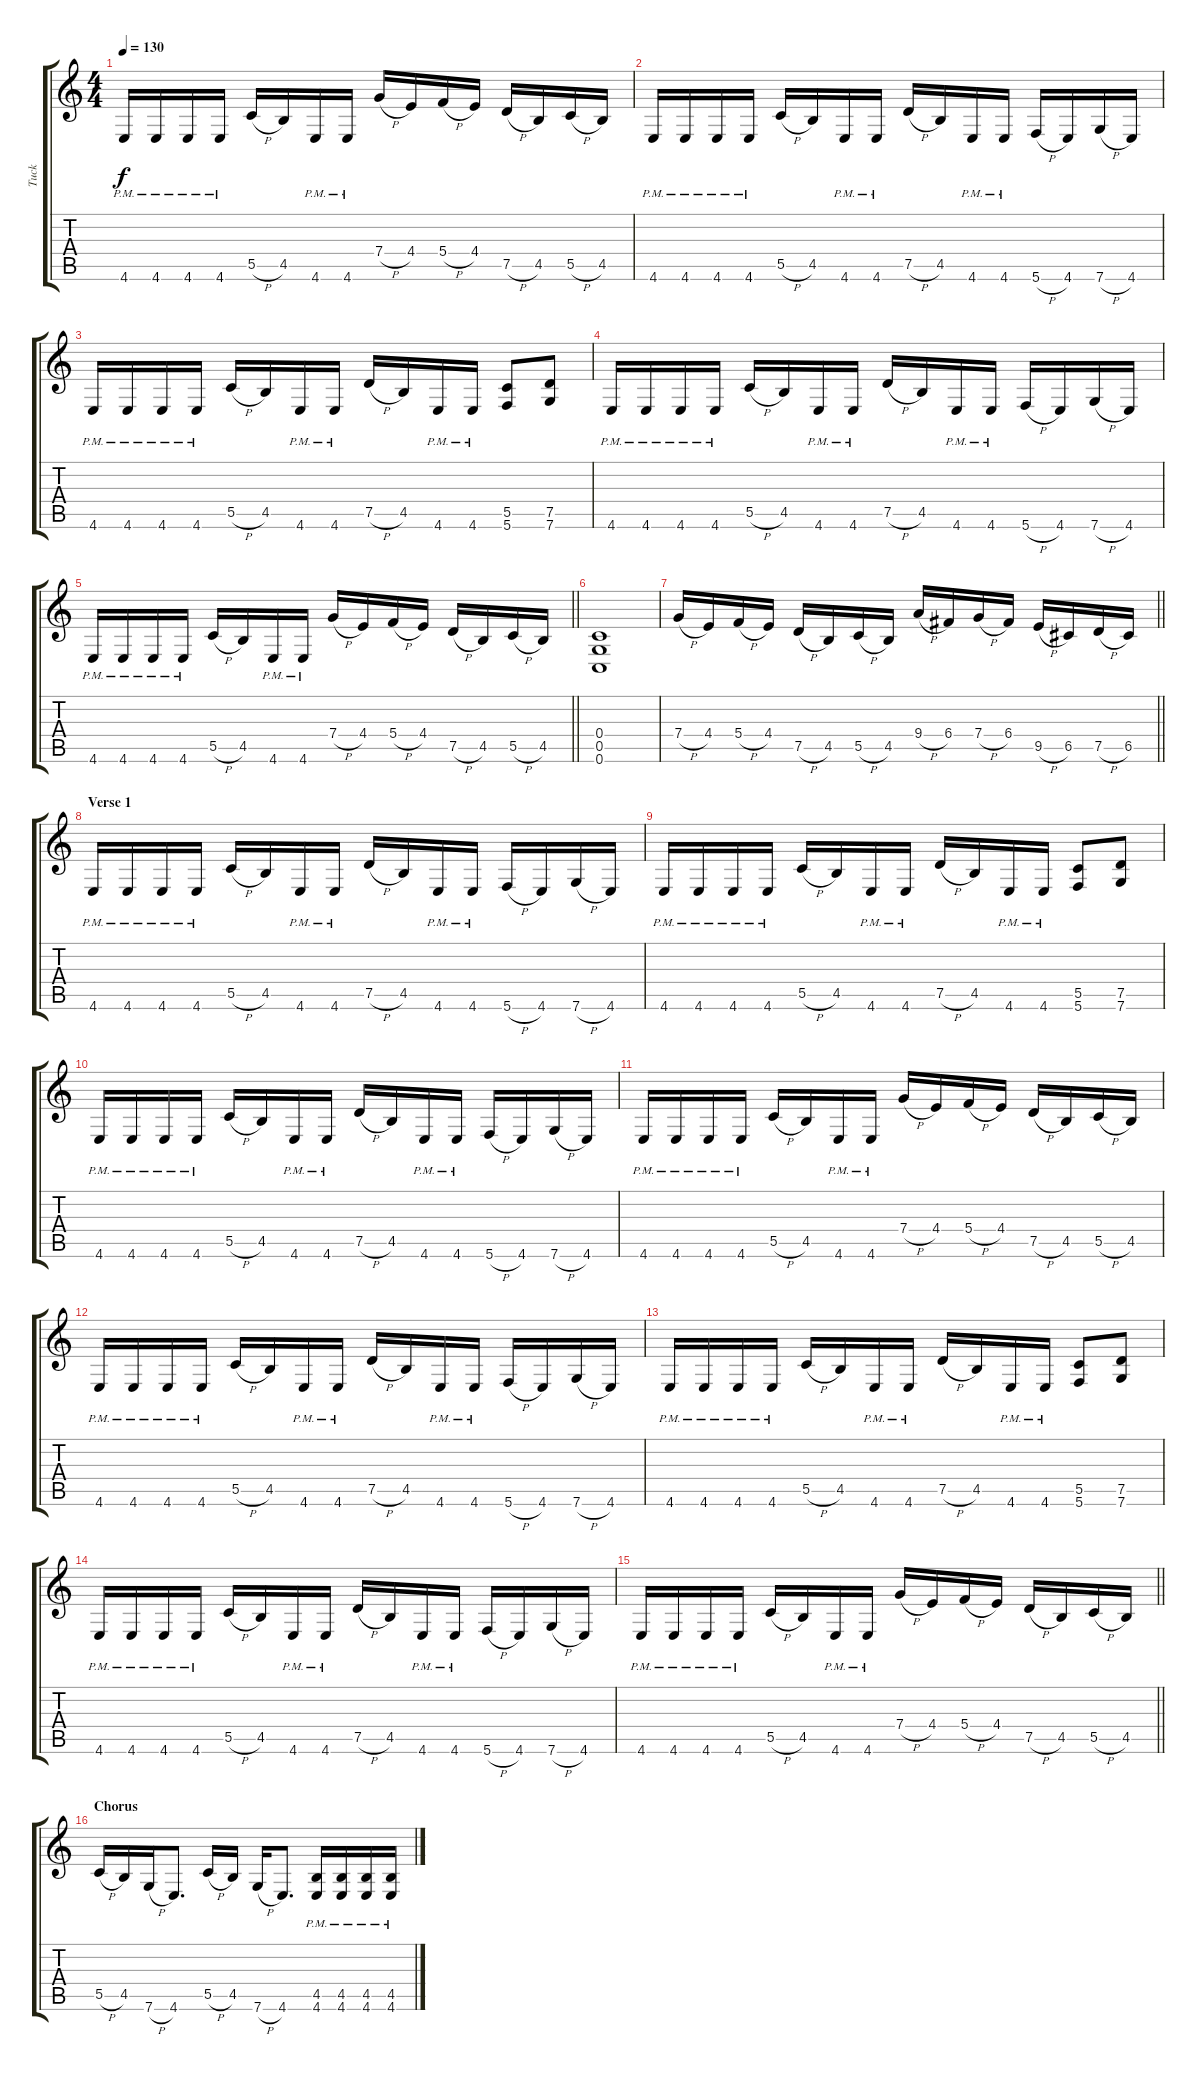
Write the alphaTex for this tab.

\track ("Tuck" "Tuck") {instrument distortionguitar}
\staff {score tabs}
\tuning (D4 A3 F3 C3 G2 C2) {hide}
\ts (4 4)
\tempo 130
\clef g2
\ks c
4.6{pm}.16{dy f} 4.6{pm}.16 4.6{pm}.16 4.6{pm}.16 5.5{h}.16 4.5.16 4.6{pm}.16 4.6{pm}.16 7.4{h}.16 4.4.16 5.4{h}.16 4.4.16 7.5{h}.16 4.5.16 5.5{h}.16 4.5.16 |
4.6{pm}.16 4.6{pm}.16 4.6{pm}.16 4.6{pm}.16 5.5{h}.16 4.5.16 4.6{pm}.16 4.6{pm}.16 7.5{h}.16 4.5.16 4.6{pm}.16 4.6{pm}.16 5.6{h}.16 4.6.16 7.6{h}.16 4.6.16 |
4.6{pm}.16 4.6{pm}.16 4.6{pm}.16 4.6{pm}.16 5.5{h}.16 4.5.16 4.6{pm}.16 4.6{pm}.16 7.5{h}.16 4.5.16 4.6{pm}.16 4.6{pm}.16 (5.5 5.6).8 (7.5 7.6).8 |
4.6{pm}.16 4.6{pm}.16 4.6{pm}.16 4.6{pm}.16 5.5{h}.16 4.5.16 4.6{pm}.16 4.6{pm}.16 7.5{h}.16 4.5.16 4.6{pm}.16 4.6{pm}.16 5.6{h}.16 4.6.16 7.6{h}.16 4.6.16 |
\barLineRight lightlight
4.6{pm}.16 4.6{pm}.16 4.6{pm}.16 4.6{pm}.16 5.5{h}.16 4.5.16 4.6{pm}.16 4.6{pm}.16 7.4{h}.16 4.4.16 5.4{h}.16 4.4.16 7.5{h}.16 4.5.16 5.5{h}.16 4.5.16 |
(0.4 0.5 0.6).1 |
\barLineRight lightlight
7.4{h}.16 4.4.16 5.4{h}.16 4.4.16 7.5{h}.16 4.5.16 5.5{h}.16 4.5.16 9.4{h}.16 6.4.16 7.4{h}.16 6.4.16 9.5{h}.16 6.5.16 7.5{h}.16 6.5.16 |
\section ("" "Verse 1")
4.6{pm}.16 4.6{pm}.16 4.6{pm}.16 4.6{pm}.16 5.5{h}.16 4.5.16 4.6{pm}.16 4.6{pm}.16 7.5{h}.16 4.5.16 4.6{pm}.16 4.6{pm}.16 5.6{h}.16 4.6.16 7.6{h}.16 4.6.16 |
4.6{pm}.16 4.6{pm}.16 4.6{pm}.16 4.6{pm}.16 5.5{h}.16 4.5.16 4.6{pm}.16 4.6{pm}.16 7.5{h}.16 4.5.16 4.6{pm}.16 4.6{pm}.16 (5.5 5.6).8 (7.5 7.6).8 |
4.6{pm}.16 4.6{pm}.16 4.6{pm}.16 4.6{pm}.16 5.5{h}.16 4.5.16 4.6{pm}.16 4.6{pm}.16 7.5{h}.16 4.5.16 4.6{pm}.16 4.6{pm}.16 5.6{h}.16 4.6.16 7.6{h}.16 4.6.16 |
4.6{pm}.16 4.6{pm}.16 4.6{pm}.16 4.6{pm}.16 5.5{h}.16 4.5.16 4.6{pm}.16 4.6{pm}.16 7.4{h}.16 4.4.16 5.4{h}.16 4.4.16 7.5{h}.16 4.5.16 5.5{h}.16 4.5.16 |
4.6{pm}.16 4.6{pm}.16 4.6{pm}.16 4.6{pm}.16 5.5{h}.16 4.5.16 4.6{pm}.16 4.6{pm}.16 7.5{h}.16 4.5.16 4.6{pm}.16 4.6{pm}.16 5.6{h}.16 4.6.16 7.6{h}.16 4.6.16 |
4.6{pm}.16 4.6{pm}.16 4.6{pm}.16 4.6{pm}.16 5.5{h}.16 4.5.16 4.6{pm}.16 4.6{pm}.16 7.5{h}.16 4.5.16 4.6{pm}.16 4.6{pm}.16 (5.5 5.6).8 (7.5 7.6).8 |
4.6{pm}.16 4.6{pm}.16 4.6{pm}.16 4.6{pm}.16 5.5{h}.16 4.5.16 4.6{pm}.16 4.6{pm}.16 7.5{h}.16 4.5.16 4.6{pm}.16 4.6{pm}.16 5.6{h}.16 4.6.16 7.6{h}.16 4.6.16 |
\barLineRight lightlight
4.6{pm}.16 4.6{pm}.16 4.6{pm}.16 4.6{pm}.16 5.5{h}.16 4.5.16 4.6{pm}.16 4.6{pm}.16 7.4{h}.16 4.4.16 5.4{h}.16 4.4.16 7.5{h}.16 4.5.16 5.5{h}.16 4.5.16 |
\section ("" "Chorus")
5.5{h}.16 4.5.16 7.6{h}.16 4.6.8{d} 5.5{h}.16 4.5.16 7.6{h}.16 4.6.8{d} (4.5{pm} 4.6{pm}).16 (4.5{pm} 4.6{pm}).16 (4.5{pm} 4.6{pm}).16 (4.5{pm} 4.6{pm}).16
